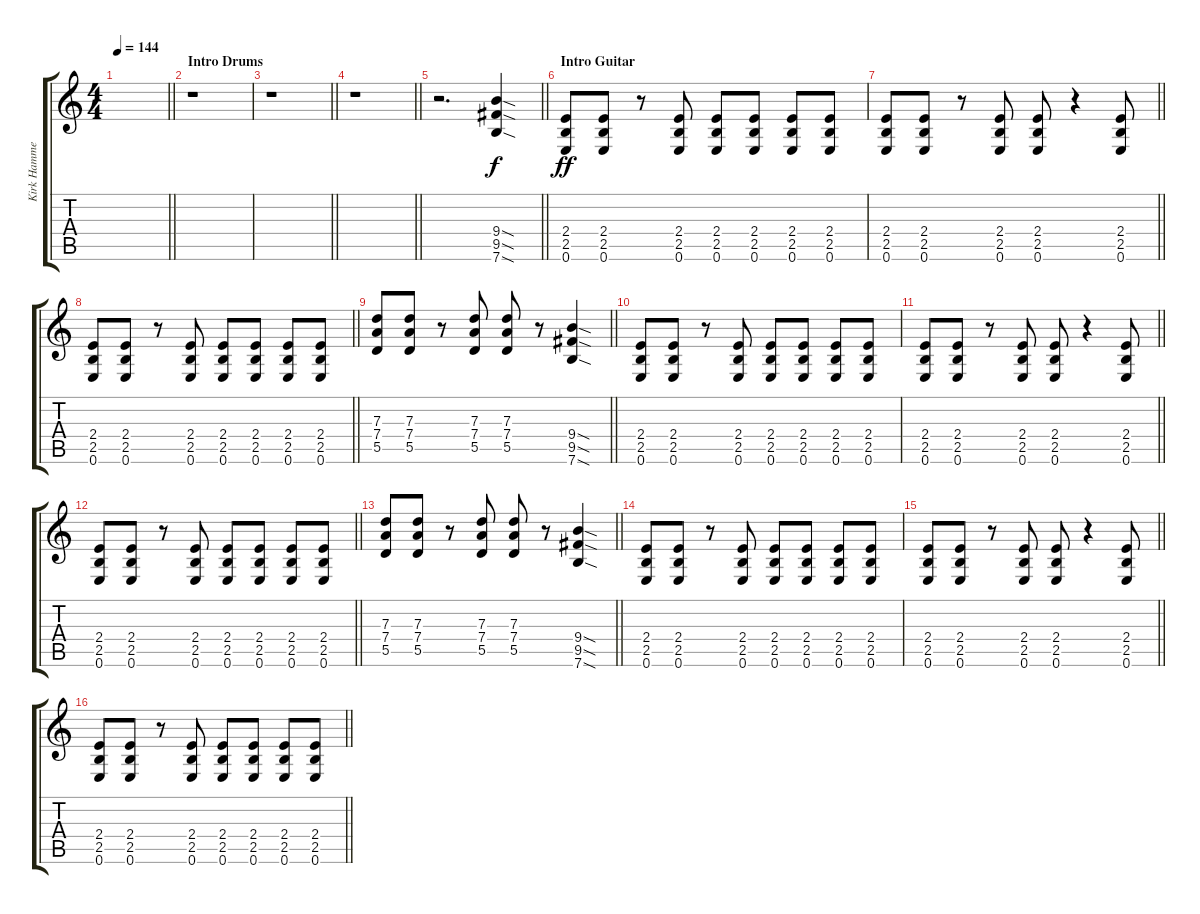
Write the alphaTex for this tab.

\track ("Kirk Hammet Solo" "Kirk Hamme") {instrument distortionguitar}
\staff {score tabs}
\tuning (E4 B3 G3 D3 A2 E2) {hide}
\ts (4 4)
\tempo 144
\clef g2
\barLineRight lightlight
\ks c
|
\section ("" "Intro Drums")
r.1 |
\barLineRight lightlight
r.1 |
\barLineRight lightlight
r.1 |
\barLineRight lightlight
r.2{d} (9.4{sod} 9.5{sod} 7.6{sod}).4 |
\section ("" "Intro Guitar")
(2.4 2.5 0.6).8{dy ff} (2.4 2.5 0.6).8 r.8 (2.4 2.5 0.6).8 (2.4 2.5 0.6).8 (2.4 2.5 0.6).8 (2.4 2.5 0.6).8 (2.4 2.5 0.6).8 |
\barLineRight lightlight
(2.4 2.5 0.6).8 (2.4 2.5 0.6).8 r.8 (2.4 2.5 0.6).8 (2.4 2.5 0.6).8 r.4 (2.4 2.5 0.6).8 |
\barLineRight lightlight
(2.4 2.5 0.6).8 (2.4 2.5 0.6).8 r.8 (2.4 2.5 0.6).8 (2.4 2.5 0.6).8 (2.4 2.5 0.6).8 (2.4 2.5 0.6).8 (2.4 2.5 0.6).8 |
\barLineRight lightlight
(7.3 7.4 5.5).8 (7.3 7.4 5.5).8 r.8 (7.3 7.4 5.5).8 (7.3 7.4 5.5).8 r.8 (9.4{sod} 9.5{sod} 7.6{sod}).4 |
(2.4 2.5 0.6).8 (2.4 2.5 0.6).8 r.8 (2.4 2.5 0.6).8 (2.4 2.5 0.6).8 (2.4 2.5 0.6).8 (2.4 2.5 0.6).8 (2.4 2.5 0.6).8 |
\barLineRight lightlight
(2.4 2.5 0.6).8 (2.4 2.5 0.6).8 r.8 (2.4 2.5 0.6).8 (2.4 2.5 0.6).8 r.4 (2.4 2.5 0.6).8 |
\barLineRight lightlight
(2.4 2.5 0.6).8 (2.4 2.5 0.6).8 r.8 (2.4 2.5 0.6).8 (2.4 2.5 0.6).8 (2.4 2.5 0.6).8 (2.4 2.5 0.6).8 (2.4 2.5 0.6).8 |
\barLineRight lightlight
(7.3 7.4 5.5).8 (7.3 7.4 5.5).8 r.8 (7.3 7.4 5.5).8 (7.3 7.4 5.5).8 r.8 (9.4{sod} 9.5{sod} 7.6{sod}).4 |
(2.4 2.5 0.6).8 (2.4 2.5 0.6).8 r.8 (2.4 2.5 0.6).8 (2.4 2.5 0.6).8 (2.4 2.5 0.6).8 (2.4 2.5 0.6).8 (2.4 2.5 0.6).8 |
\barLineRight lightlight
(2.4 2.5 0.6).8 (2.4 2.5 0.6).8 r.8 (2.4 2.5 0.6).8 (2.4 2.5 0.6).8 r.4 (2.4 2.5 0.6).8 |
\barLineRight lightlight
(2.4 2.5 0.6).8 (2.4 2.5 0.6).8 r.8 (2.4 2.5 0.6).8 (2.4 2.5 0.6).8 (2.4 2.5 0.6).8 (2.4 2.5 0.6).8 (2.4 2.5 0.6).8
